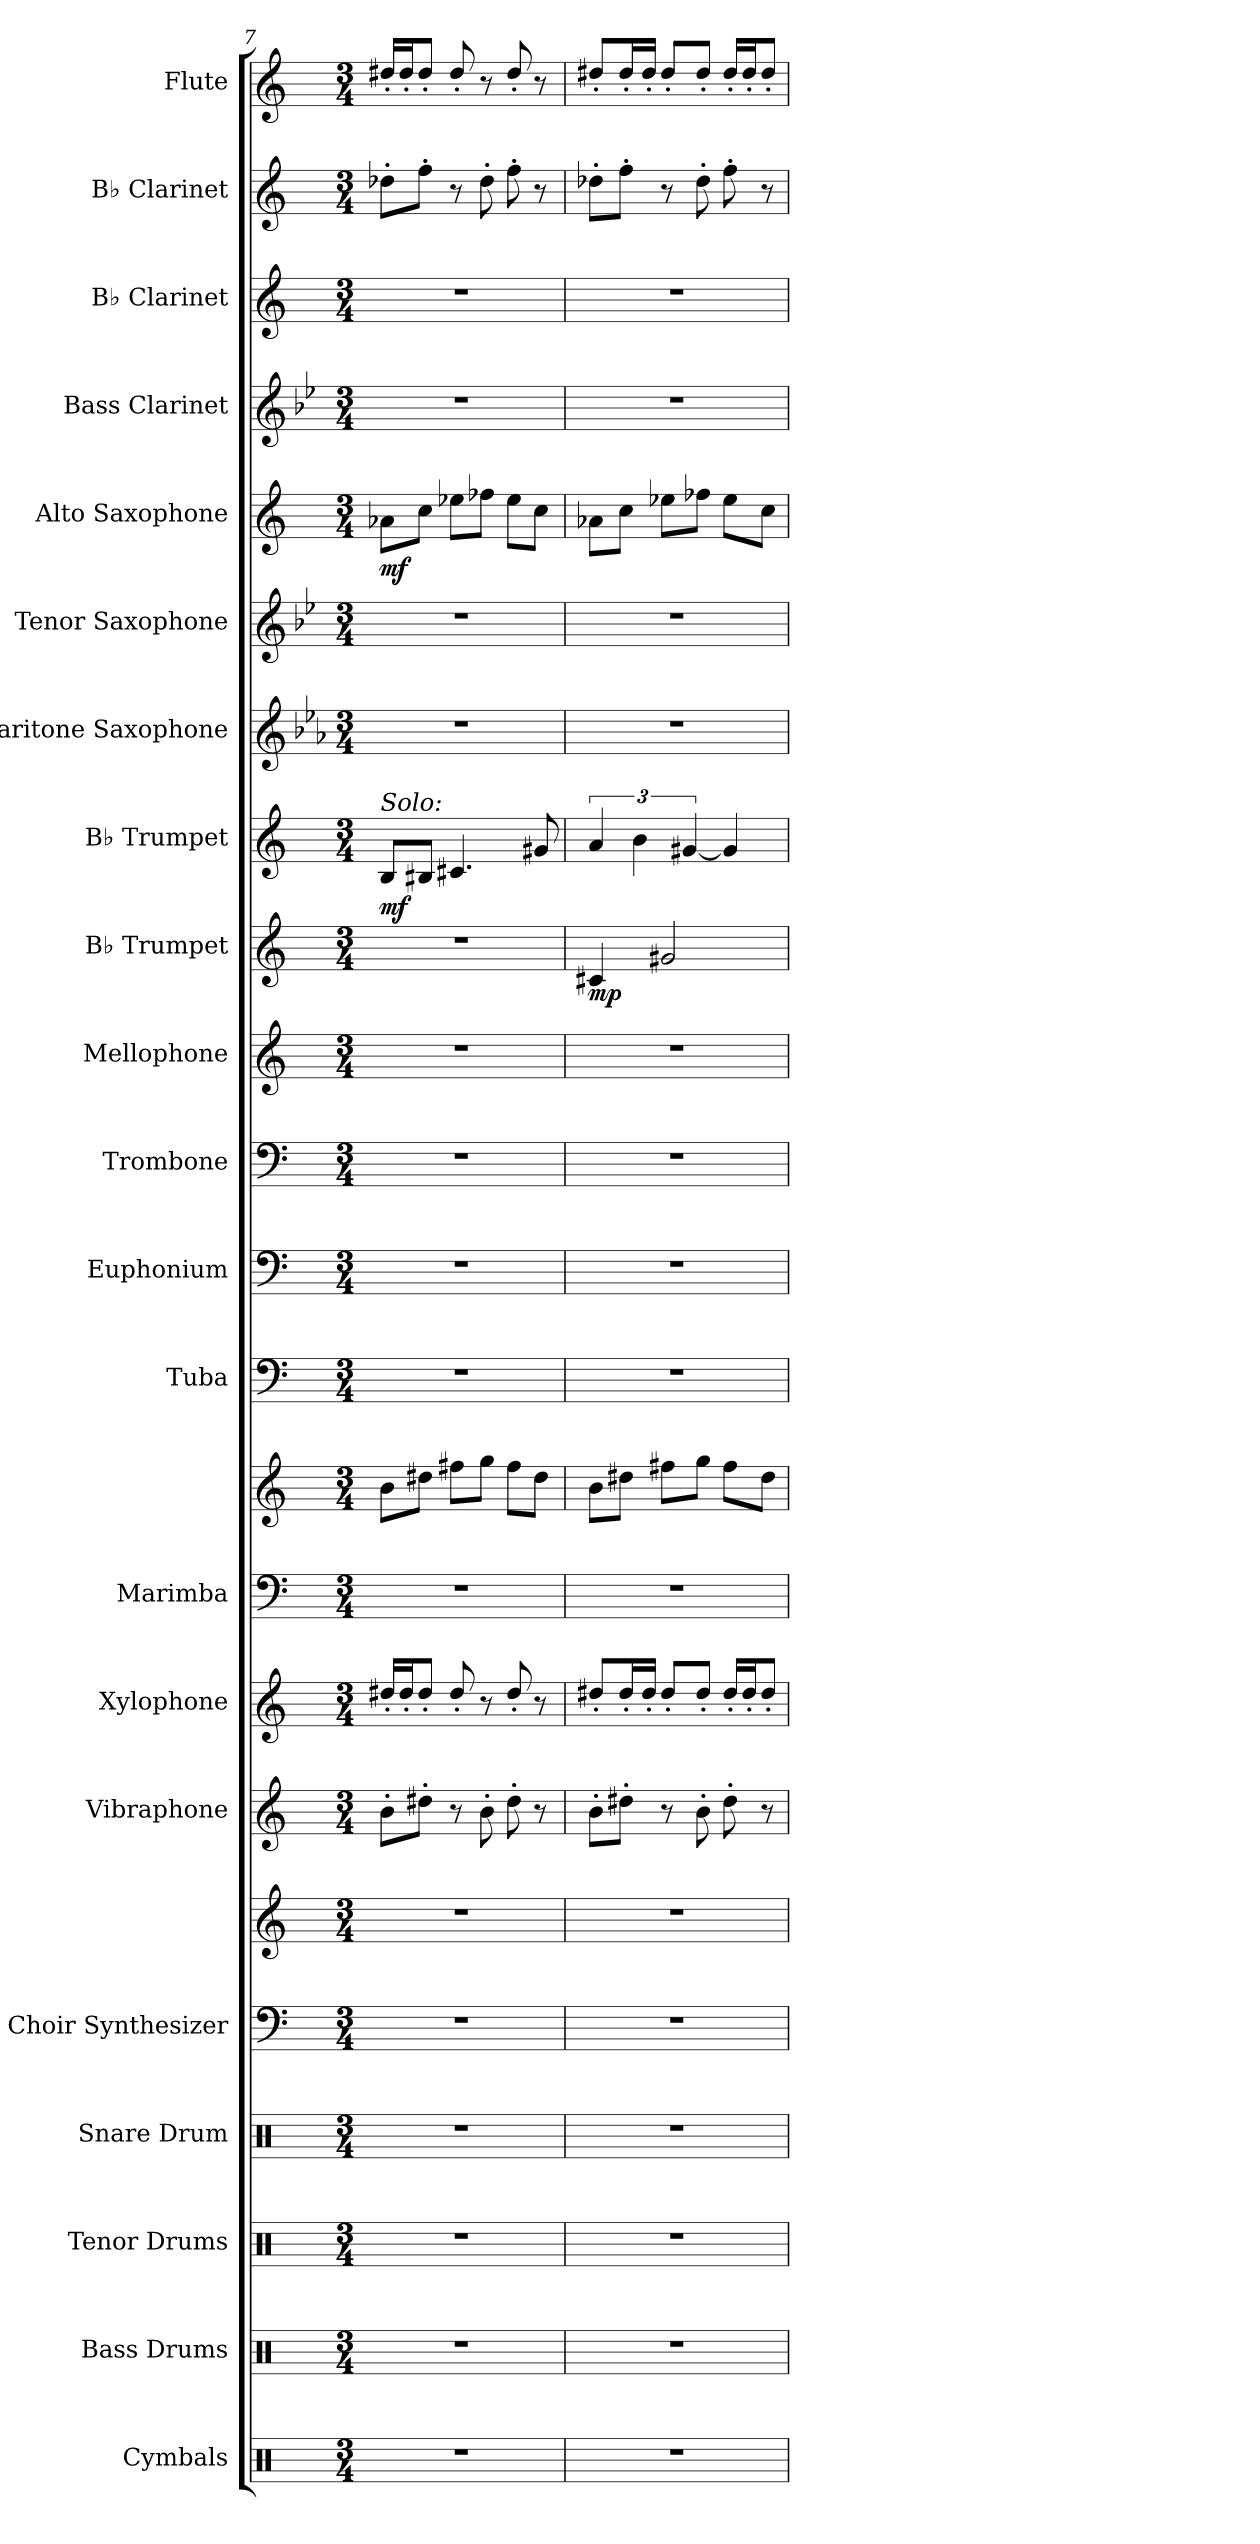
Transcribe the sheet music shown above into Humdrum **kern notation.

**kern	**kern	**kern	**kern	**kern	**kern	**kern	**kern	**kern	**kern	**kern	**kern	**kern	**kern	**kern	**dynam	**kern	**dynam	**kern	**kern	**kern	**dynam	**kern	**kern	**kern	**kern
*part21	*part20	*part19	*part18	*part17	*part17	*part16	*part15	*part14	*part14	*part13	*part12	*part11	*part10	*part9	*part9	*part8	*part8	*part7	*part6	*part5	*part5	*part4	*part3	*part2	*part1
*staff23	*staff22	*staff21	*staff20	*staff19	*staff18	*staff17	*staff16	*staff15	*staff14	*staff13	*staff12	*staff11	*staff10	*staff9	*staff9	*staff8	*staff8	*staff7	*staff6	*staff5	*staff5	*staff4	*staff3	*staff2	*staff1
*I"Cymbals	*I"Bass Drums	*I"Tenor Drums	*I"Snare Drum	*I"Choir Synthesizer	*	*I"Vibraphone	*I"Xylophone	*I"Marimba	*	*I"Tuba	*I"Euphonium	*I"Trombone	*I"Mellophone	*I"B♭ Trumpet	*	*I"B♭ Trumpet	*	*I"Baritone Saxophone	*I"Tenor Saxophone	*I"Alto Saxophone	*	*I"Bass Clarinet	*I"B♭ Clarinet	*I"B♭ Clarinet	*I"Flute
*I'Cym.	*I'B.D.	*I'T.D.	*I'S.D.	*I'Synth.	*	*I'Vib.	*I'Xyl.	*I'Mrm.	*	*I'Tba.	*I'Euph.	*I'Tbn.	*I'Mello.	*I'B♭ Tpt.	*	*I'B♭ Tpt.	*	*I'Bar. Sax.	*I'T. Sax.	*I'A. Sax.	*	*I'B. Cl.	*I'B♭ Cl.	*I'B♭ Cl.	*I'Fl.
*clefX	*clefX	*clefX	*clefX	*clefF4	*clefG2	*clefG2	*clefG2	*clefF4	*clefG2	*clefF4	*clefF4	*clefF4	*clefG2	*clefG2	*	*clefG2	*	*clefG2	*clefG2	*clefG2	*	*clefG2	*clefG2	*clefG2	*clefG2
*	*	*	*	*	*	*	*ITrd-7c-12	*	*	*	*	*	*ITrd4c7	*ITrd1c2	*	*ITrd1c2	*	*ITrd12c21	*ITrd8c14	*ITrd5c9	*	*ITrd8c14	*ITrd1c2	*ITrd1c2	*
*k[]	*k[]	*k[]	*k[]	*k[]	*k[]	*k[]	*k[]	*k[]	*k[]	*k[]	*k[]	*k[]	*k[b-]	*k[b-e-]	*	*k[b-e-]	*	*k[b-e-a-]	*k[b-e-]	*k[b-e-a-]	*	*k[b-e-]	*k[b-e-]	*k[b-e-]	*k[]
*M3/4	*M3/4	*M3/4	*M3/4	*M3/4	*M3/4	*M3/4	*M3/4	*M3/4	*M3/4	*M3/4	*M3/4	*M3/4	*M3/4	*M3/4	*	*M3/4	*	*M3/4	*M3/4	*M3/4	*	*M3/4	*M3/4	*M3/4	*M3/4
=7	=7	=7	=7	=7	=7	=7	=7	=7	=7	=7	=7	=7	=7	=7	=7	=7	=7	=7	=7	=7	=7	=7	=7	=7	=7
!	!	!	!	!	!	!	!	!	!	!	!	!	!	!	!	!LO:TX:a:i:t=Solo&colon;	!	!	!	!	!	!	!	!	!
!	!	!	!	!	!	!	!	!	!	!	!	!	!	!	!	!	!LO:DY:b	!	!	!	!LO:DY:b	!	!	!	!
2.r	2.r	2.r	2.r	2.r	2.r	8b'\L	16ddd#X'/LL	2.r	8b\L	2.r	2.r	2.r	2.r	2.r	.	8A/L	mf	2.r	2.r	8c-X\L	mf	2.r	2.r	8cc-X'\L	16dd#X'/LL
.	.	.	.	.	.	.	16ddd#'/J	.	.	.	.	.	.	.	.	.	.	.	.	.	.	.	.	.	16dd#'/J
.	.	.	.	.	.	8dd#X'\J	8ddd#'/J	.	8dd#X\J	.	.	.	.	.	.	8A#X/J	.	.	.	8e-\J	.	.	.	8ee-'\J	8dd#'/J
.	.	.	.	.	.	8r	8ddd#'/	.	8ff#X\L	.	.	.	.	.	.	4.Bn/	.	.	.	8g-X\L	.	.	.	8r	8dd#'/
.	.	.	.	.	.	8b'\	8r	.	8gg\J	.	.	.	.	.	.	.	.	.	.	8a--X\J	.	.	.	8cc-'\	8r
.	.	.	.	.	.	8dd#'\	8ddd#'/	.	8ff#\L	.	.	.	.	.	.	.	.	.	.	8g-\L	.	.	.	8ee-'\	8dd#'/
.	.	.	.	.	.	8r	8r	.	8dd#\J	.	.	.	.	.	.	8f#X/	.	.	.	8e-\J	.	.	.	8r	8r
!!LO:PB:g=z
=8	=8	=8	=8	=8	=8	=8	=8	=8	=8	=8	=8	=8	=8	=8	=8	=8	=8	=8	=8	=8	=8	=8	=8	=8	=8
!	!	!	!	!	!	!	!	!	!	!	!	!	!	!	!LO:DY:b	!	!	!	!	!	!	!	!	!	!
2.r	2.r	2.r	2.r	2.r	2.r	8b'\L	8ddd#X'/L	2.r	8b\L	2.r	2.r	2.r	2.r	4Bn/	mp	6g/	.	2.r	2.r	8c-X\L	.	2.r	2.r	8cc-X'\L	8dd#X'/L
.	.	.	.	.	.	8dd#X'\J	16ddd#'/L	.	8dd#X\J	.	.	.	.	.	.	.	.	.	.	8e-\J	.	.	.	8ee-'\J	16dd#'/L
.	.	.	.	.	.	.	.	.	.	.	.	.	.	.	.	6a\	.	.	.	.	.	.	.	.	.
.	.	.	.	.	.	.	16ddd#'/JJ	.	.	.	.	.	.	.	.	.	.	.	.	.	.	.	.	.	16dd#'/JJ
.	.	.	.	.	.	8r	8ddd#'/L	.	8ff#X\L	.	.	.	.	2f#X/	.	.	.	.	.	8g-X\L	.	.	.	8r	8dd#'/L
.	.	.	.	.	.	.	.	.	.	.	.	.	.	.	.	[6f#X/	.	.	.	.	.	.	.	.	.
.	.	.	.	.	.	8b'\	8ddd#'/J	.	8gg\J	.	.	.	.	.	.	.	.	.	.	8a--X\J	.	.	.	8cc-'\	8dd#'/J
.	.	.	.	.	.	8dd#'\	16ddd#'/LL	.	8ff#\L	.	.	.	.	.	.	4f#/]	.	.	.	8g-\L	.	.	.	8ee-'\	16dd#'/LL
.	.	.	.	.	.	.	16ddd#'/J	.	.	.	.	.	.	.	.	.	.	.	.	.	.	.	.	.	16dd#'/J
.	.	.	.	.	.	8r	8ddd#'/J	.	8dd#\J	.	.	.	.	.	.	.	.	.	.	8e-\J	.	.	.	8r	8dd#'/J
=	=	=	=	=	=	=	=	=	=	=	=	=	=	=	=	=	=	=	=	=	=	=	=	=	=
*-	*-	*-	*-	*-	*-	*-	*-	*-	*-	*-	*-	*-	*-	*-	*-	*-	*-	*-	*-	*-	*-	*-	*-	*-	*-
